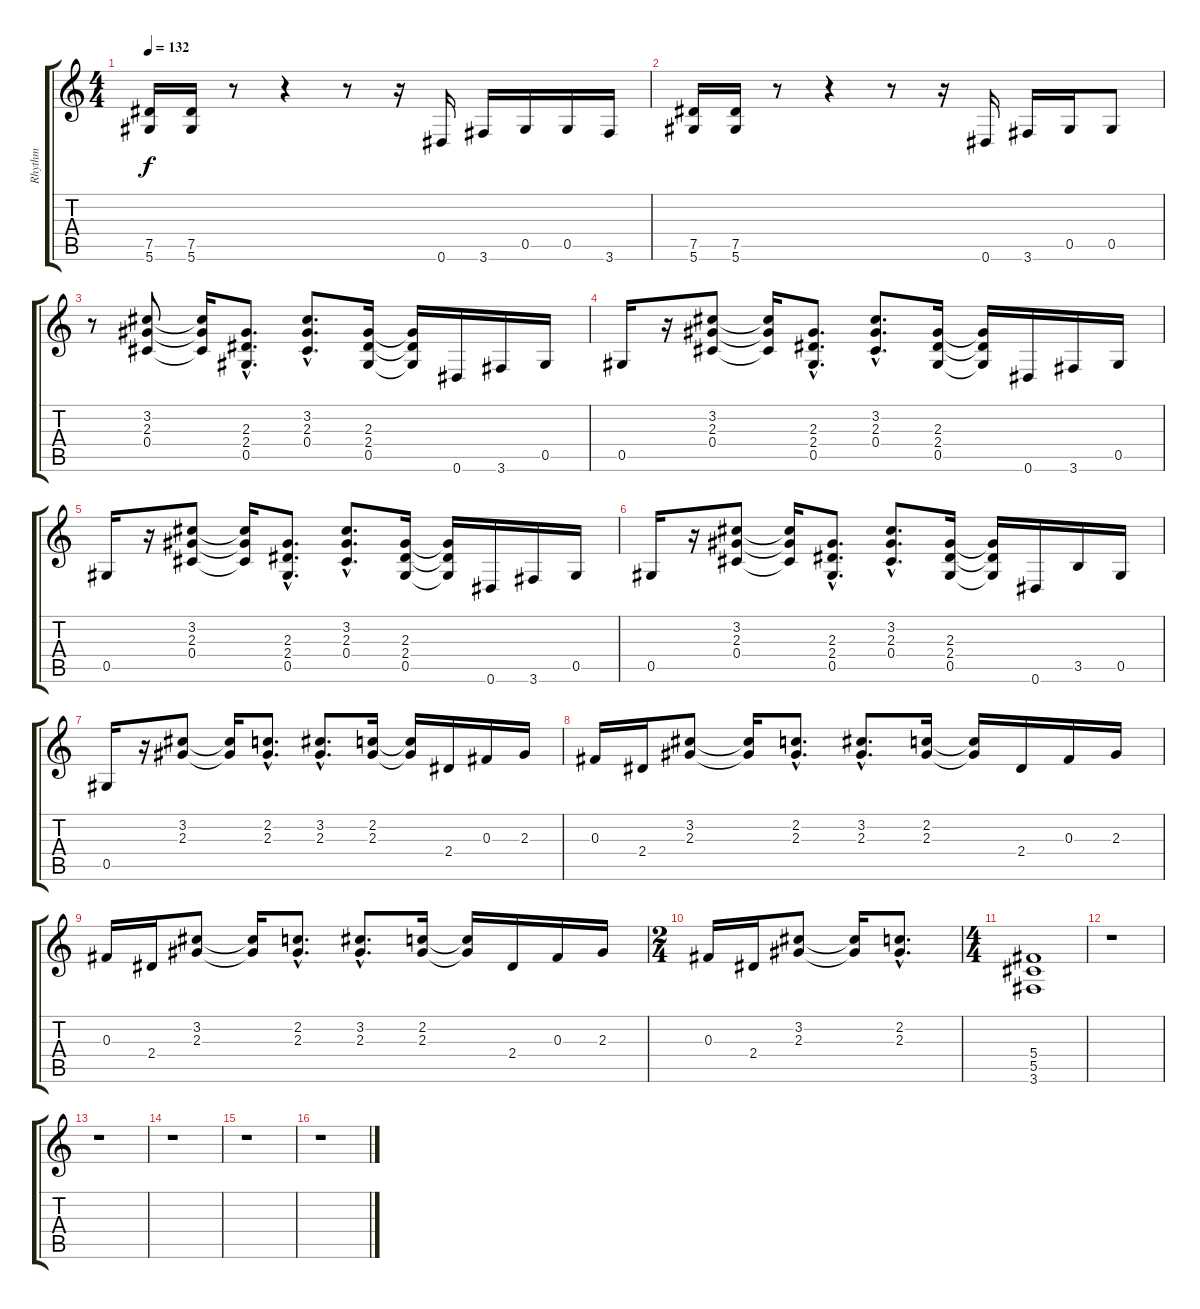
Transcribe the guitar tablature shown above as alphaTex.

\track ("Rhythm" "Rhythm") {instrument distortionguitar}
\staff {score tabs}
\tuning (Eb4 Bb3 Gb3 Db3 Ab2 Eb2) {hide}
\ts (4 4)
\tempo 132
\clef g2
\ks c
(7.5 5.6).16{dy f} (7.5 5.6).16 r.8 r.4 r.8 r.16 0.6.16 3.6.16 0.5.16 0.5.16 3.6.16 |
(7.5 5.6).16 (7.5 5.6).16 r.8 r.4 r.8 r.16 0.6.16 3.6.16 0.5.16 0.5.8 |
r.8 (3.2 2.3 0.4).8 (3.2{t} 2.3{t} 0.4{t}).16 (2.3{hac} 2.4{hac} 0.5{hac}).8{d} (3.2{hac} 2.3{hac} 0.4{hac}).8{d} (2.3 2.4 0.5).16 (2.3{t} 2.4{t} 0.5{t}).16 0.6.16 3.6.16 0.5.16 |
0.5.16 r.16 (3.2 2.3 0.4).8 (3.2{t} 2.3{t} 0.4{t}).16 (2.3{hac} 2.4{hac} 0.5{hac}).8{d} (3.2{hac} 2.3{hac} 0.4{hac}).8{d} (2.3 2.4 0.5).16 (2.3{t} 2.4{t} 0.5{t}).16 0.6.16 3.6.16 0.5.16 |
0.5.16 r.16 (3.2 2.3 0.4).8 (3.2{t} 2.3{t} 0.4{t}).16 (2.3{hac} 2.4{hac} 0.5{hac}).8{d} (3.2{hac} 2.3{hac} 0.4{hac}).8{d} (2.3 2.4 0.5).16 (2.3{t} 2.4{t} 0.5{t}).16 0.6.16 3.6.16 0.5.16 |
0.5.16 r.16 (3.2 2.3 0.4).8 (3.2{t} 2.3{t} 0.4{t}).16 (2.3{hac} 2.4{hac} 0.5{hac}).8{d} (3.2{hac} 2.3{hac} 0.4{hac}).8{d} (2.3 2.4 0.5).16 (2.3{t} 2.4{t} 0.5{t}).16 0.6.16 3.5.16 0.5.16 |
0.5.16 r.16 (3.2 2.3).8 (3.2{t} 2.3{t}).16 (2.2{hac} 2.3{hac}).8{d} (3.2{hac} 2.3{hac}).8{d} (2.2 2.3).16 (2.2{t} 2.3{t}).16 2.4.16 0.3.16 2.3.16 |
0.3.16 2.4.16 (3.2 2.3).8 (3.2{t} 2.3{t}).16 (2.2{hac} 2.3{hac}).8{d} (3.2{hac} 2.3{hac}).8{d} (2.2 2.3).16 (2.2{t} 2.3{t}).16 2.4.16 0.3.16 2.3.16 |
0.3.16 2.4.16 (3.2 2.3).8 (3.2{t} 2.3{t}).16 (2.2{hac} 2.3{hac}).8{d} (3.2{hac} 2.3{hac}).8{d} (2.2 2.3).16 (2.2{t} 2.3{t}).16 2.4.16 0.3.16 2.3.16 |
\ts (2 4)
0.3.16 2.4.16 (3.2 2.3).8 (3.2{t} 2.3{t}).16 (2.2{hac} 2.3{hac}).8{d} |
\ts (4 4)
(5.4 5.5 3.6).1 |
r.1 |
r.1 |
r.1 |
r.1 |
r.1
